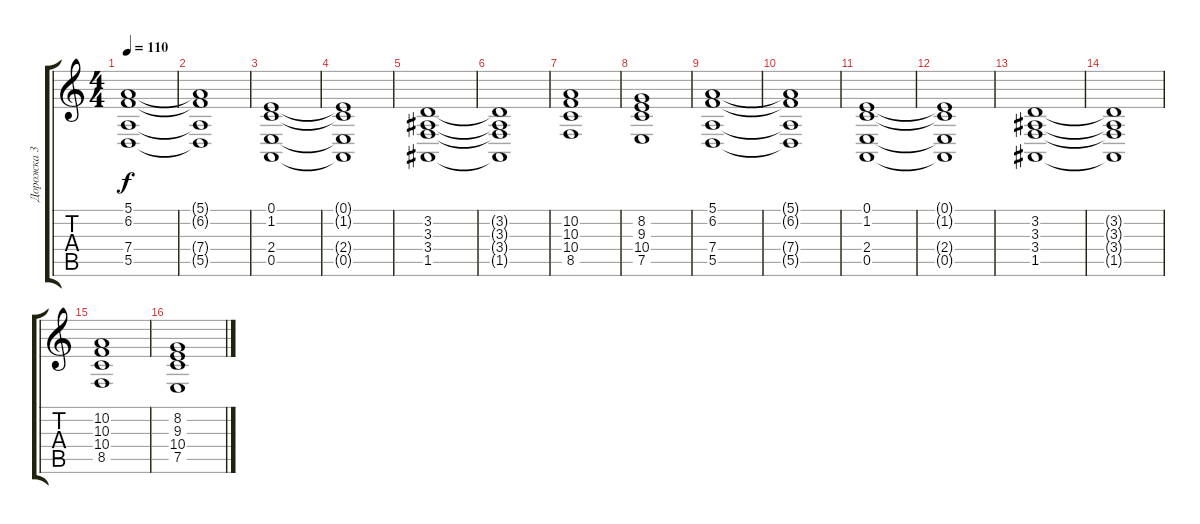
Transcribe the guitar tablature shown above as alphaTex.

\track ("Дорожка 3" "Дорожка 3") {instrument stringensemble2}
\staff {score tabs}
\tuning (E4 B3 G3 D3 A2 E2) {hide}
\ts (4 4)
\tempo 110
\clef g2
\ks c
(5.1 6.2 7.4 5.5).1{dy f} |
(5.1{t} 6.2{t} 7.4{t} 5.5{t}).1 |
(0.1 1.2 2.4 0.5).1 |
(0.1{t} 1.2{t} 2.4{t} 0.5{t}).1 |
(3.2 3.3 3.4 1.5).1 |
(3.2{t} 3.3{t} 3.4{t} 1.5{t}).1 |
(10.2 10.3 10.4 8.5).1 |
(8.2 9.3 10.4 7.5).1 |
(5.1 6.2 7.4 5.5).1 |
(5.1{t} 6.2{t} 7.4{t} 5.5{t}).1 |
(0.1 1.2 2.4 0.5).1 |
(0.1{t} 1.2{t} 2.4{t} 0.5{t}).1 |
(3.2 3.3 3.4 1.5).1 |
(3.2{t} 3.3{t} 3.4{t} 1.5{t}).1 |
(10.2 10.3 10.4 8.5).1 |
(8.2 9.3 10.4 7.5).1
